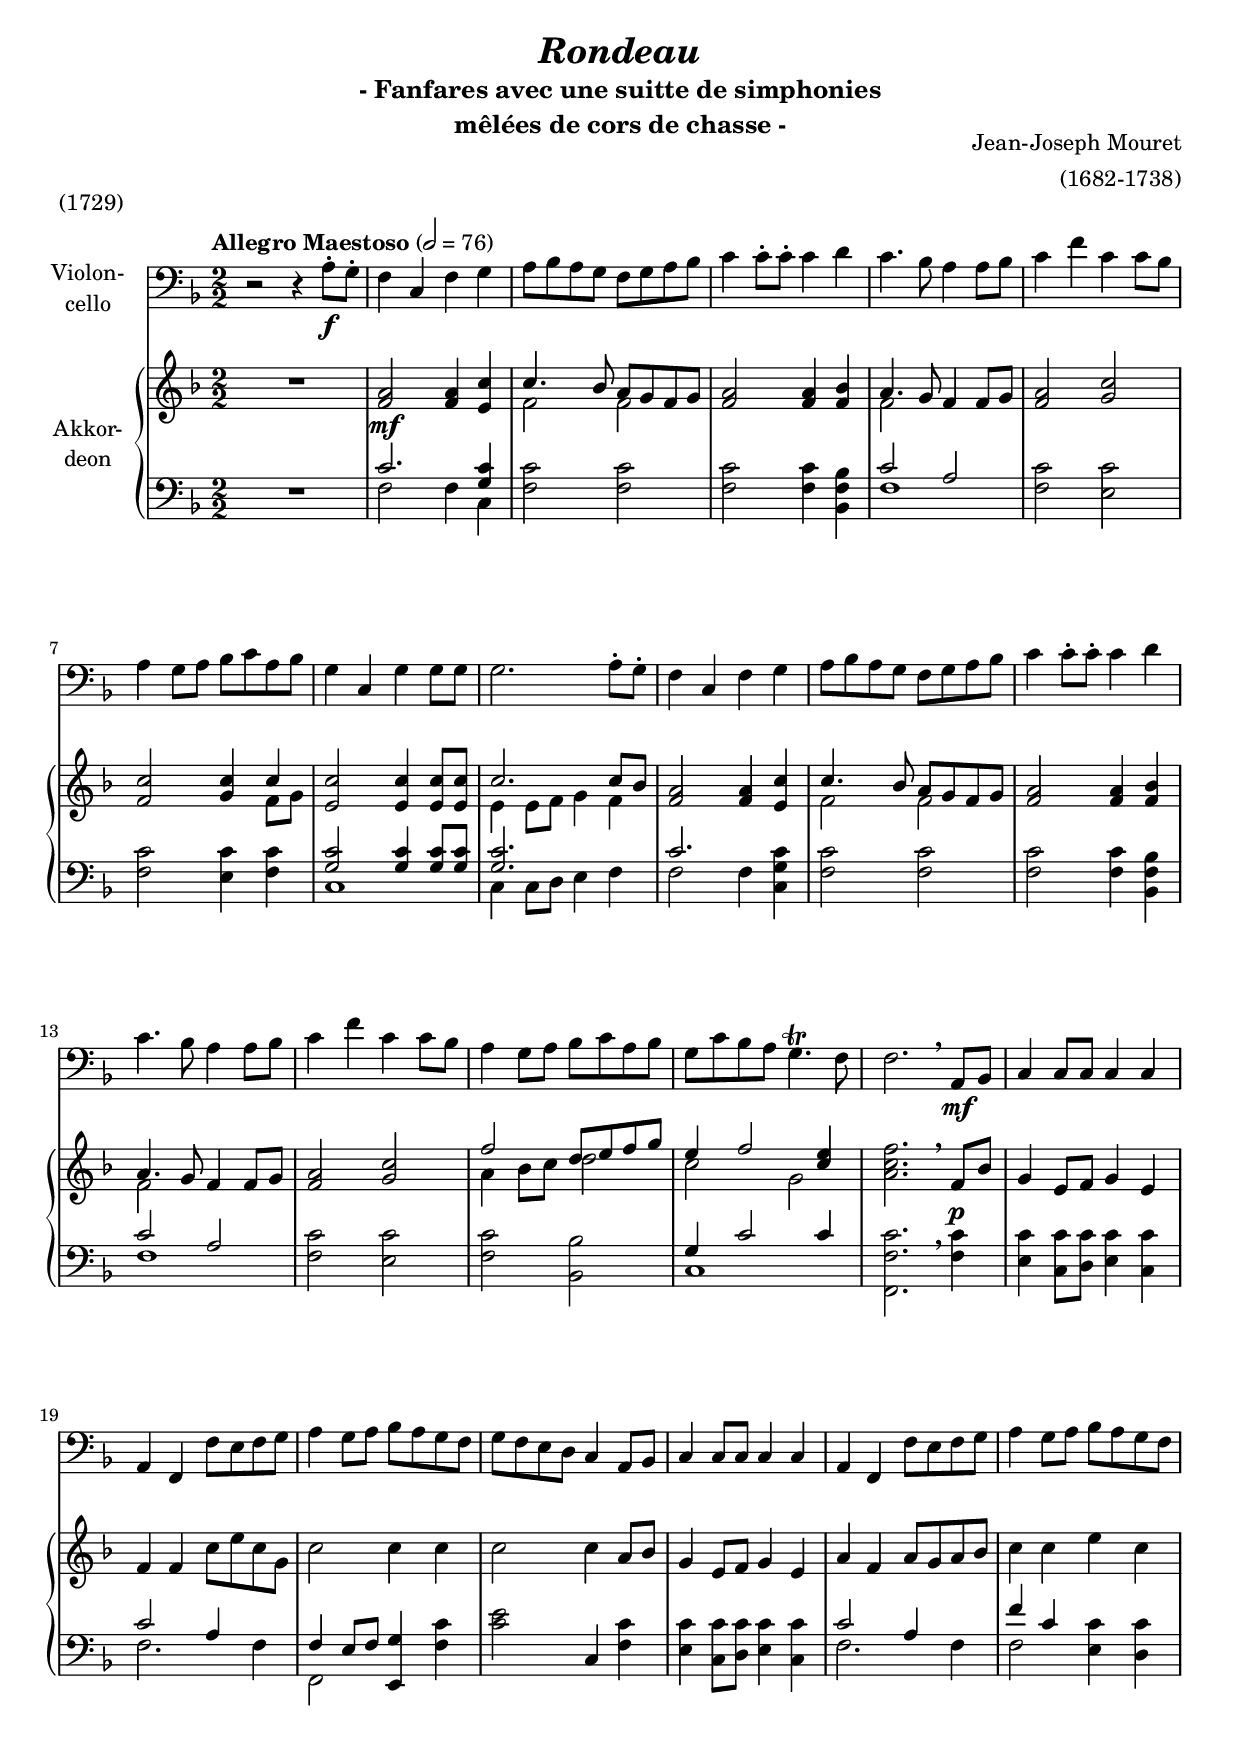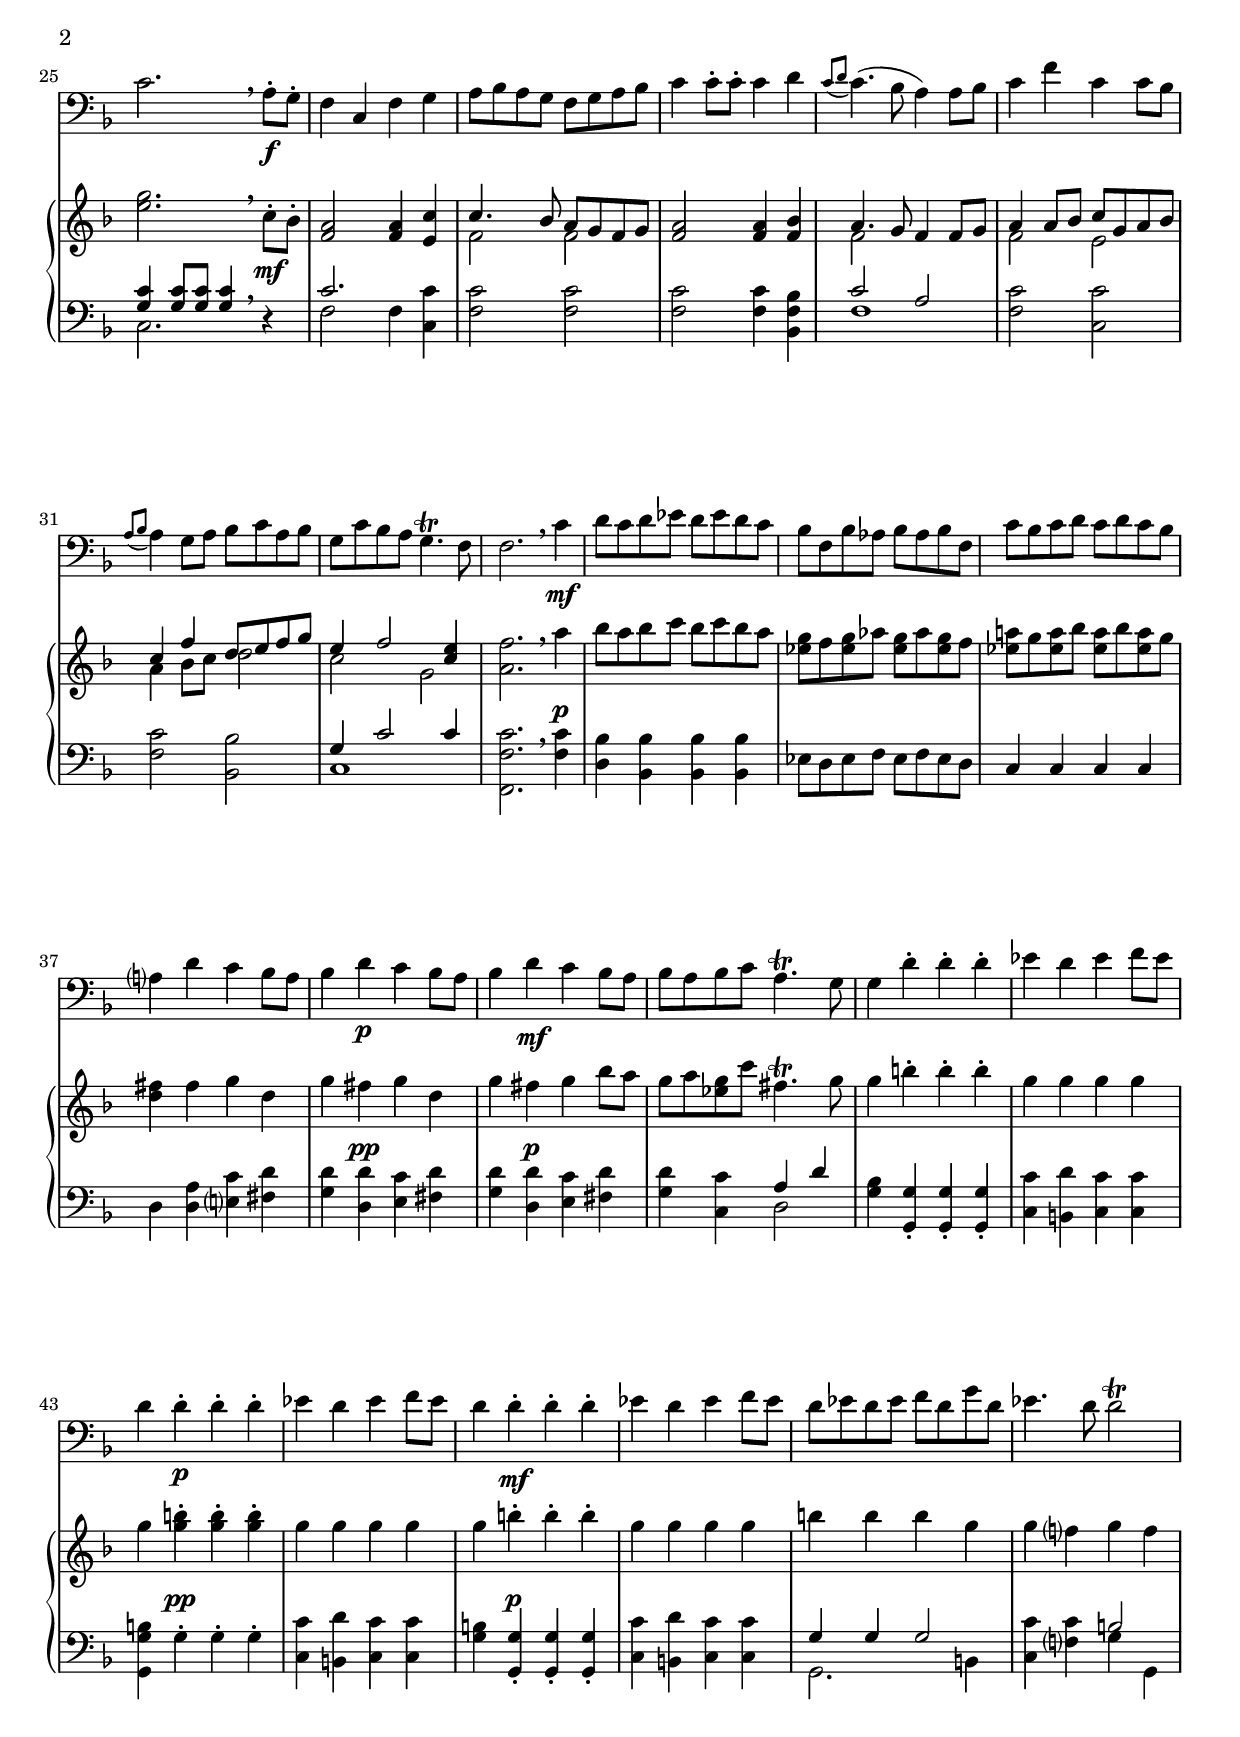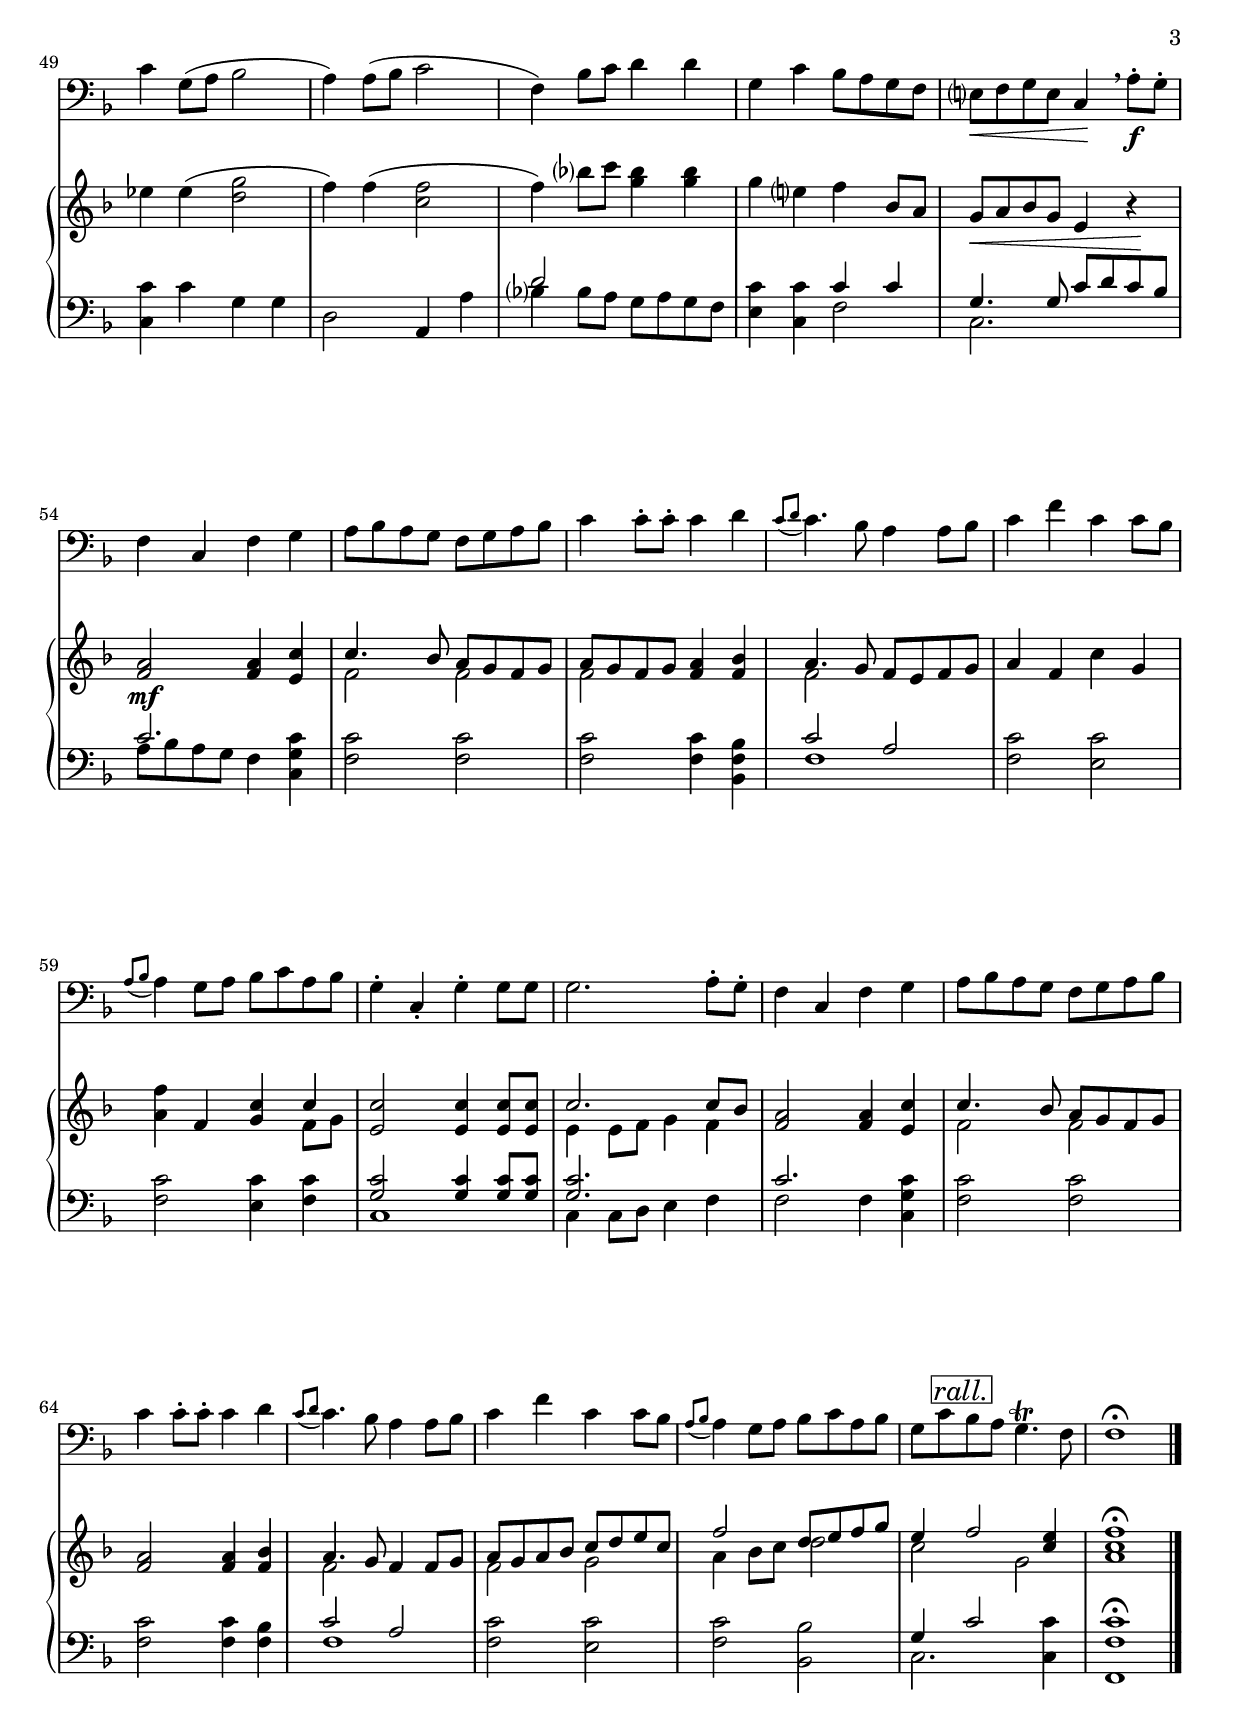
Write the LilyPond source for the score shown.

\version "2.18.2"
\include "deutsch.ly"

#(set-global-staff-size 19.5)

\header {
  title     = \markup \bold \italic "Rondeau"
  subtitle  = \markup \center-column {
    "- Fanfares avec une suitte de simphonies"
    "mêlées de cors de chasse -" }
  composer  = "Jean-Joseph Mouret"
  arranger  = "(1682-1738)"
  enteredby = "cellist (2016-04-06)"
  piece     = "(1729)"
}

voiceconsts = {
  \key d \major
  \time 2/2
  \tempo "Allegro Maestoso" 2=76
  \numericTimeSignature
%  \compressFullBarRests
  \set tupletSpannerDuration = #(ly:make-moment 1 4)
  % Set default beaming for all staves
%  \set Timing.beamExceptions = #'()
%  \set Timing.baseMoment     = #(ly:make-moment 1 4)
%  \set Timing.beatStructure  = #'(1 1 1)
}

miba = "trombone"
mikl = "concertina"

rall = \mark \markup \box \italic "rall."

va = \relative c {
  \voiceconsts
  \clef "bass"

  r2 r4 fis8-.\f e-.
  d4 a d e
  fis8 g fis e d e fis g
  a4 a8-. a-. a4 h

  a4. g8 fis4 fis8 g
  a4 d a a8 g
  fis4 e8 fis g a fis g
  e4 a, e' e8 e
  e2. fis8-. e-.

  d4 a d e
  fis8 g fis e d e fis g
  a4 a8-. a-. a4 h
  a4. g8 fis4 fis8 g
  a4 d a a8 g

  fis4 e8 fis g a fis g
  e a g fis e4.\trill d8
  d2. \breathe fis,8\mf g
  a4 a8 a a4 a
  fis d d'8 cis d e

  fis 4 e8 fis g fis e d
  e d cis h a4 fis8 g
  a4 a8 a a4 a
  fis d d'8 cis d e
  fis4 e8 fis g fis e d

  a'2. \breathe fis8-.\f e-.
  d4 a d e
  fis8 g fis e d e fis g
  a4 a8-. a-. a4 h
  \appoggiatura { a8[ h] } a4.( g8 fis4) fis8 g

  a4 d a a8 g
  \appoggiatura { fis[ g] } fis4 e8 fis g a fis g
  e a g fis e4.\trill d8
  d2. \breathe a'4\mf
  h8 a h c h c h a

  g d g f g f g d
  a' g a h a h a g
  fis?4 h a g8 fis
  g4 h\p a g8 fis
  g4 h\mf a g8 fis

  g fis g a fis4.\trill e8
  e4 h'-. h-. h-.
  c h c d8 c
  h4 h-.\p h-. h-.
  c h c d8 c

  h4 h-.\mf h-. h-.
  c h c d8 c
  h c h c d h e h
  c4. h8 h2\trill
  a4 e8( fis g2

  fis4) fis8( g a2
  d,4) g8 a h4 h e, a g8 fis e d
  cis?\< d e cis a4\! \breathe fis'8-.\f e-.

  d4 a d e
  fis8 g fis e d e fis g
  a4 a8-. a-. a4 h
  \appoggiatura { a8[ h] } a4. g8 fis4 fis8 g
  a4 d a a8 g

  \appoggiatura { fis[ g] } fis4 e8 fis g a fis g
  e4-. a,-. e'-. e8 e
  e2. fis8-. e-.
  d4 a d e
  fis8 g fis e d e fis g

  a4 a8-. a-. a4 h
  \appoggiatura { a8[ h] } a4. g8 fis4 fis8 g
  a4 d a a8 g

  \appoggiatura { fis[ g] } fis4 e8 fis g a fis g
  e a \rall g fis e4.\trill d8
  d1\fermata \bar "|."
}

vb = \relative c' {
  \voiceconsts
  \clef "treble"

  R1
  <d fis>2 <d fis>4 <cis a'>
  << { a'4. g8 fis e d e } \\ { d2 d } >>
  <d fis> <d fis>4 <d g>
  
  << { fis4. e8 } \\ d2 >> d4 d8 e
  <d fis>2 <e a>
  <d a'> <e a>4  << a \\ { d,8 e } >>
  <cis a'>2 <cis a'>4 <cis a'>8 <cis a'>
  << { a'2. a8 g } \\ { cis,4 cis8 d e4 d } >>

  <d fis>2 <d fis>4 <cis a'>
  << { a'4. g8 fis e d e } \\ { d2 d } >>
  <d fis>2 <d fis>4 <d g>
  << { fis4. e8 } \\ d2 >> d4 d8 e
  <d fis>2 <e a>
  
  << { d' h8 cis d e } \\ { fis,4 g8 a h2 } >>
  << { cis4 d2 <a cis>4 } \\ { a2 e } >>
  <fis a d>2. \breathe d8 g
  e4 cis8 d e4 cis
  d d a'8 cis a e

  a2 a4 a
  a2 a4 fis8 g
  e4 cis8 d e4 cis
  fis d fis8 e fis g
  a4 a cis a

  <cis e>2. \breathe a8-. g-.
  <d fis>2 <d fis>4 <cis a'>
  << { a'4. g8 fis e d e } \\ { d2 d } >>
  <d fis> <d fis>4 <d g>
  << { fis4. e8 } \\ d2 >> d4 d8 e
  
  << { fis4 fis8 g a e fis g } \\ { d2 cis } >>
  << { a'4 d h8 cis d e } \\ { fis,4 g8 a h2 } >>
  << { cis4 d2 <a cis>4 } \\ { a2 e } >>
  <fis d'>2. \breathe fis'4
  g8 fis g a g a g fis

  <c e> d <c e> f <c e> f <c e> d
  <c fis!> e <c fis> g' <c, fis> g' <c, fis> e
  <h dis>4 dis e h
  e dis e h
  e dis e g8 fis

  e fis <c e> a' dis,4.\trill e8
  e4 gis-. gis-. gis-.
  e e e e
  e <e gis>-. <e gis>-. <e gis>-.
  e e e e

  e gis-. gis-. gis-.
  e e e e
  gis gis gis e
  e d? e d
  c c( <h e>2

  d4) d( <a d>2
  d4) g?8 a <e g>4 <e g>
  e cis? d g,8 fis
  e fis g e cis4 r

  <d fis>2 <d fis>4 <cis a'>
  << { a'4. g8 fis e d e } \\ { d2 d } >>
  << { fis8 e d e } \\ { d2 } >> <d fis>4 <d g>
  << { fis4. e8 } \\ d2 >> d8 cis d e
  fis4 d a' e

  <fis d'> d <e a> << a \\ { d,8 e } >>
  <cis a'>2 <cis a'>4 <cis a'>8 <cis a'>
  << { a'2. a8 g } \\ { cis,4 cis8 d e4 d } >>
  <d fis>2 <d fis>4 <cis a'>
  << { a'4. g8 fis e d e } \\ { d2 d } >>

  <d fis>2 <d fis>4 <d g>
  << { fis4. e8 } \\ d2 >> d4 d8 e
  << { fis8 e fis g a h cis a } \\ { d,2 e } >>
  
  << { d' h8 cis d e } \\ { fis,4 g8 a h2 } >>
  << { cis4 d2 <a cis>4 } \\ { a2 e } >>
  <fis a d>1\fermata \bar "|."
}

vc = \relative c' {
  \voiceconsts
  \clef "bass"

  R1
  << { a2. <e a>4 } \\ { d2 d4 a } >>
  <d a'>2 <d a'>
  <d a'> <d a'>4 <g, d' g>
  
  << { a'2 fis } \\ d1 >>
  <d a'>2 <cis a'>
  <d a'> <cis a'>4 <d a'>
  << { <e a>2 <e a>4 <e a>8 <e a> } \\ a,1 >>
  << <e' a> 2. \\ { a,4 a8 h cis4 } >> d
  
  << a'2. \\ { d,2 d4 } >> <a e' a>
  <d a'>2 <d a'>
  <d a'> <d a'>4 <g, d' g>
  << { a'2 fis } \\ d1 >>
  <d a'>2 <cis a'>

  <d a'> <g, g'>
  << { e'4 a2 a4 } \\ a,1 >>
  <d, d' a'>2. \breathe <d' a'>4
  <cis a'> <a a'>8 <h a'> <cis a'>4 <a a'>
  << { a'2 fis4 } \\ d2. >> d4
  
  << { d cis8 d } \\ d,2 >> <cis e'>4 <d' a'>
  <a' cis>2 a,4 <d a'>
  <cis a'> <a a'>8 <h a'> <cis a'>4 <a a'>
  << { a'2 fis4 } \\ d2. >> d4
  << { d' a } \\ d,2 >> <cis a'>4 <h a'>
  
  << { <e a> <e a>8 <e a> <e a>4 } \\ a,2. >> \breathe r4
  << a'2. \\ { d,2 d4 } >> <a a'>
  <d a'>2 <d a'>
  <d a'> <d a'>4 <g, d' g>
  << { a'2 fis } \\ d1 >>

  <d a'>2 <a a'>
  <d a'> <g, g'>
  << { e'4 a2 a4 } \\ a,1 >>
  <d, d' a'>2. \breathe <d' a'>4
  <h g'> <g g'> <g g'> <g g'>

  c8 h c d c d c h
  a4 a a a
  h <h fis'> <cis? a'> <dis h'>
  <e h'> <h h'> <cis a'> <dis h'>
  <e h'> <h h'> <cis a'> <dis h'>
  
  <e h'> <a, a'> << { fis' h } \\ h,2 >>
  <e g>4 <e, e'>-. <e e'>-. <e e'>-.
  <a a'> <gis h'> <a a'> <a a'>
  <e e' gis> e'-. e-. e-.
  <a, a'> <gis h'> <a a'> <a a'>

  <e' gis> <e, e'>-. <e e'>-. <e e'>-.
  <a a'> <gis h'> <a a'> <a a'>
  << { e' e e2 } \\ { e,2. gis4 } >>
  <a a'> <d? a'> << gis2 \\ { e4 e, } >>
  <a a'> a' e e

  h2 fis4 fis'
  << h2 \\ { g?4 g8 fis } >> e fis e d
  <cis a'>4 <a a'> << { a' a } \\ d,2 >>
  << { e4. e8 a h a g } \\ { a,2. s4 } >>
  
  << a'2. \\ { fis8 g fis e d4 } >> <a e' a>
  <d a'>2 <d a'>
  <d a'> <d a'>4 <g, d' g>
  << { a'2 fis } \\ d1 >>
  <d a'>2 <cis a'>

  <d a'> <cis a'>4 <d a'>
  << { <e a>2 <e a>4 <e a>8 <e a> } \\ a,1 >>
  << { <e' a>2. } \\ { a,4 a8 h cis4 } >> d
  << a'2. \\ { d,2 d4 } >> <a e' a>
  <d a'>2 <d a'>

  <d a'> <d a'>4 <d g>
  << { a'2 fis } \\ d1 >>
  <d a'>2 <cis a'>

  <d a'> <g, g'>
  << { e'4 a2 } \\ a,2. >> <a a'>4
  <d, d' a'>1\fermata \bar "|."
}

dy = {
  s1
  s1*15\mf
  s2. s4\p
  s1*7
  s2. s4\mf
  s1*7
  s2. s4\p
  s1*4
  s4 s1\pp
  s1*4\p
  s1*2\pp
  s1*7\p
  s2. s\< s4\!
  s1*14\mf
  s4 \rall
}


music = <<
      \new Staff {
        \set Staff.midiInstrument = \miba
        \set Staff.instrumentName = \markup \center-column { "Violon-" "cello" }
        \transpose d f { \va }
      }

      \new PianoStaff <<
        \set PianoStaff.instrumentName = \markup \center-column { "Akkor-" "deon" }
        \set PianoStaff.midiInstrument = \mikl
        \new Staff {
          \transpose d f { \vb }
        }

        \new Dynamics \dy

        \new Staff {
          \transpose d f { \vc }
        }
        >>
>>

\book {
  \score {
   \music
    \layout {}
  }

  \score {
    \unfoldRepeats \music

    \midi {
      \context {
        \Score
      }
    }
  }
}
